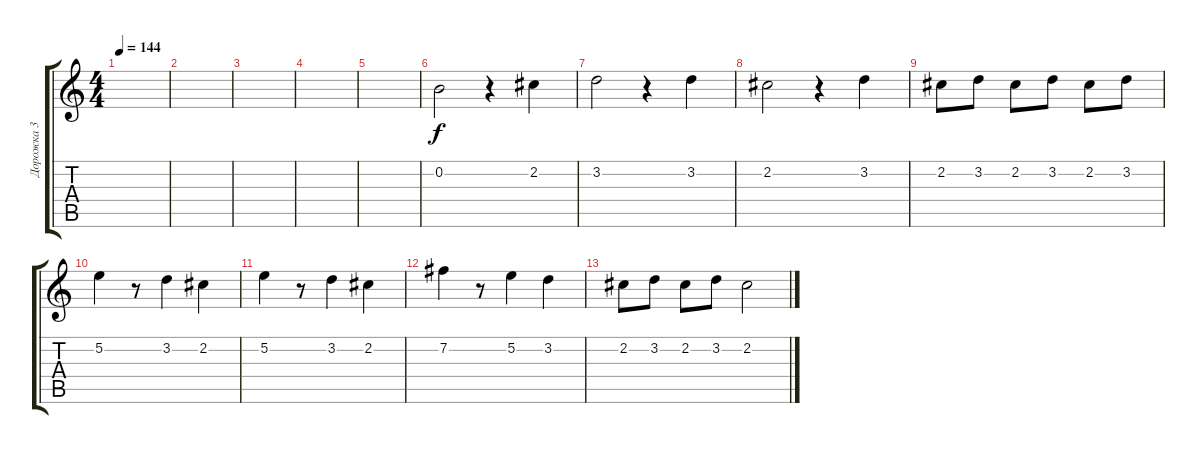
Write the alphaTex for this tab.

\track ("Дорожка 3" "Дорожка 3") {instrument distortionguitar}
\staff {score tabs}
\tuning (E4 B3 G3 D3 A2 E2) {hide}
\ts (4 4)
\tempo 144
\clef g2
\ks c
|
|
|
|
|
0.2.2 r.4 2.2.4 |
3.2.2 r.4 3.2.4 |
2.2.2 r.4 3.2.4 |
2.2.8 3.2.8 2.2.8 3.2.8 2.2.8 3.2.8 |
5.2.4 r.8 3.2.4 2.2.4 |
5.2.4 r.8 3.2.4 2.2.4 |
7.2.4 r.8 5.2.4 3.2.4 |
2.2.8 3.2.8 2.2.8 3.2.8 2.2.2
